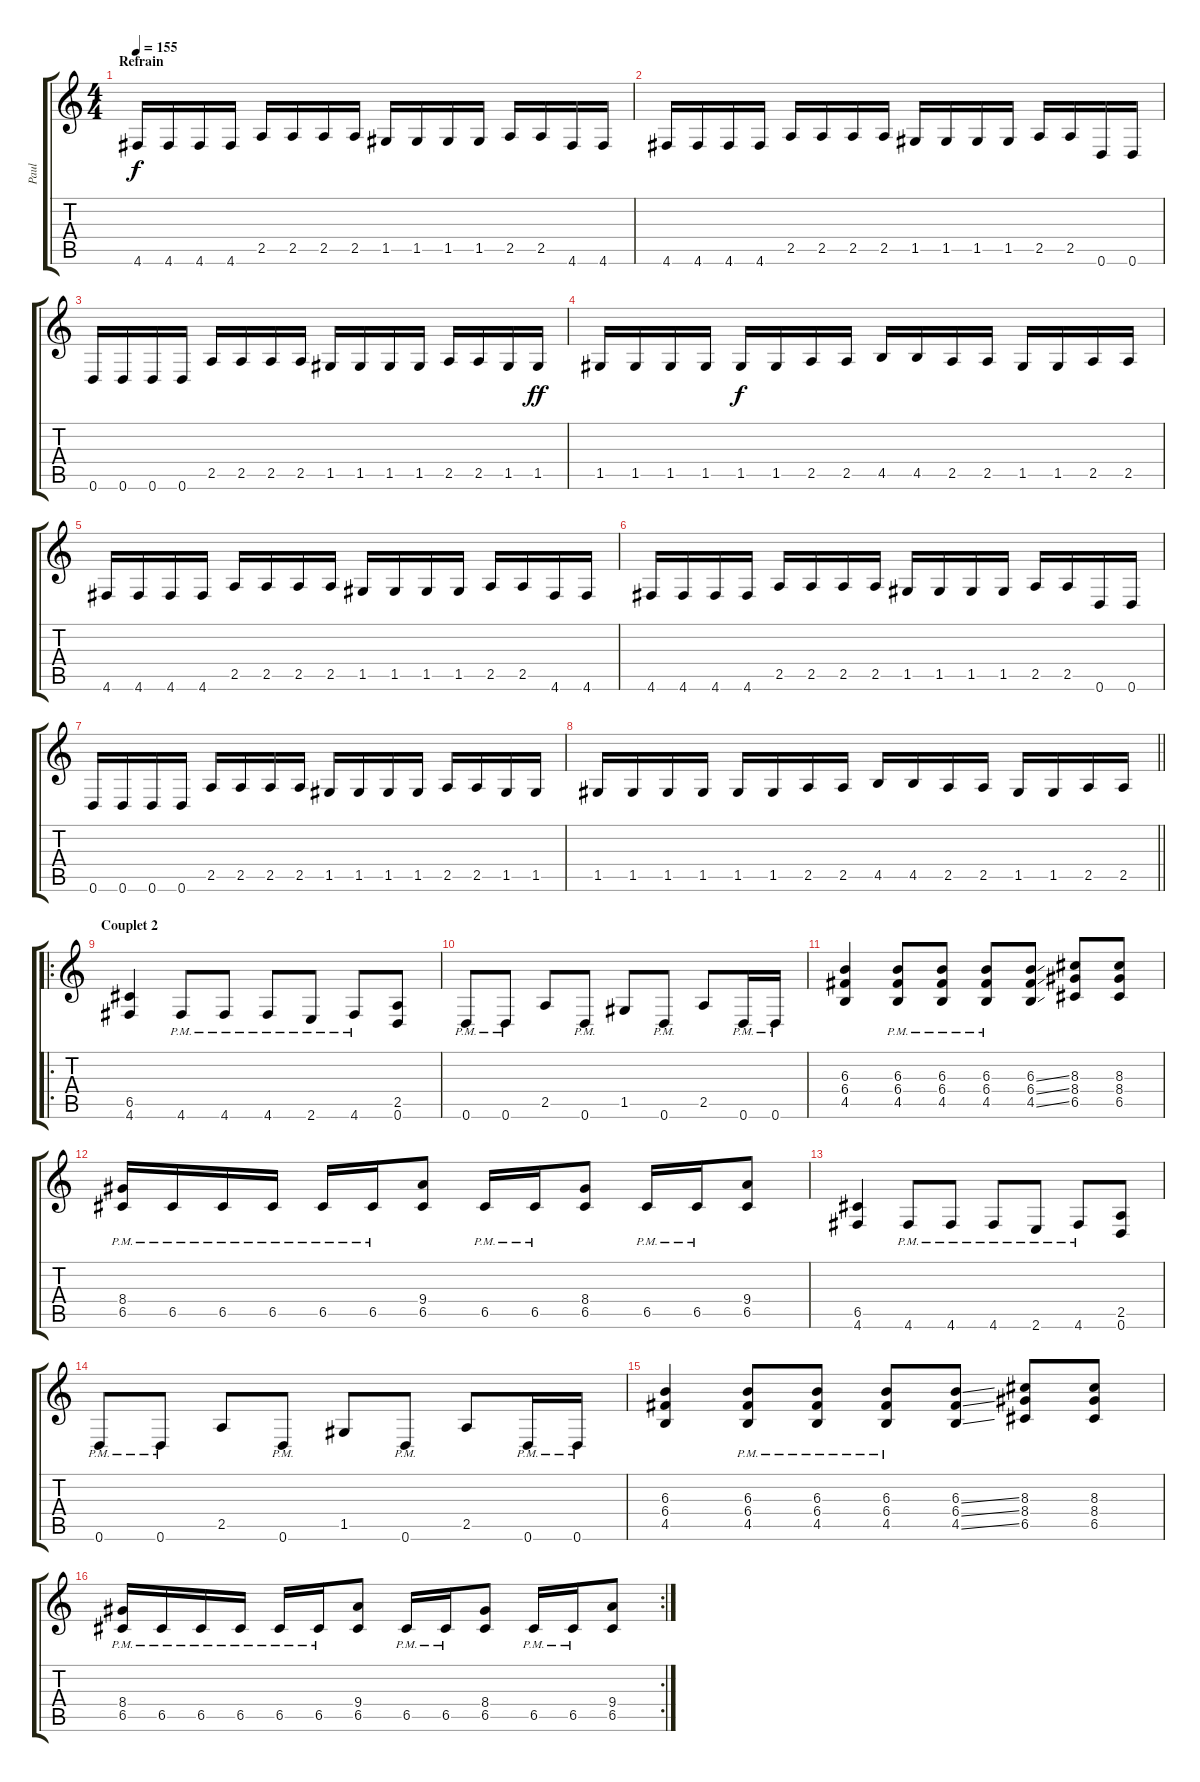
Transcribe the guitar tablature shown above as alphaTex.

\track ("Paul" "Paul") {instrument distortionguitar}
\staff {score tabs}
\tuning (D4 A3 F3 C3 G2 D2) {hide}
\ts (4 4)
\section ("" "Refrain")
\tempo 155
\clef g2
\ks c
4.6.16{dy f} 4.6.16 4.6.16 4.6.16 2.5.16 2.5.16 2.5.16 2.5.16 1.5.16 1.5.16 1.5.16 1.5.16 2.5.16 2.5.16 4.6.16 4.6.16 |
4.6.16 4.6.16 4.6.16 4.6.16 2.5.16 2.5.16 2.5.16 2.5.16 1.5.16 1.5.16 1.5.16 1.5.16 2.5.16 2.5.16 0.6.16 0.6.16 |
0.6.16 0.6.16 0.6.16 0.6.16 2.5.16 2.5.16 2.5.16 2.5.16 1.5.16 1.5.16 1.5.16 1.5.16 2.5.16 2.5.16 1.5.16 1.5.16{dy ff} |
1.5.16 1.5.16 1.5.16 1.5.16 1.5.16{dy f} 1.5.16 2.5.16 2.5.16 4.5.16 4.5.16 2.5.16 2.5.16 1.5.16 1.5.16 2.5.16 2.5.16 |
4.6.16 4.6.16 4.6.16 4.6.16 2.5.16 2.5.16 2.5.16 2.5.16 1.5.16 1.5.16 1.5.16 1.5.16 2.5.16 2.5.16 4.6.16 4.6.16 |
4.6.16 4.6.16 4.6.16 4.6.16 2.5.16 2.5.16 2.5.16 2.5.16 1.5.16 1.5.16 1.5.16 1.5.16 2.5.16 2.5.16 0.6.16 0.6.16 |
0.6.16 0.6.16 0.6.16 0.6.16 2.5.16 2.5.16 2.5.16 2.5.16 1.5.16 1.5.16 1.5.16 1.5.16 2.5.16 2.5.16 1.5.16 1.5.16 |
\barLineRight lightlight
1.5.16 1.5.16 1.5.16 1.5.16 1.5.16 1.5.16 2.5.16 2.5.16 4.5.16 4.5.16 2.5.16 2.5.16 1.5.16 1.5.16 2.5.16 2.5.16 |
\ro
\section ("" "Couplet 2")
(6.5 4.6).4 4.6{pm}.8 4.6{pm}.8 4.6{pm}.8 2.6{pm}.8 4.6{pm}.8 (2.5 0.6).8 |
0.6{pm}.8 0.6{pm}.8 2.5.8 0.6{pm}.8 1.5.8 0.6{pm}.8 2.5.8 0.6{pm}.16 0.6{pm}.16 |
(6.3 6.4 4.5).4 (6.3{pm} 6.4{pm} 4.5{pm}).8 (6.3{pm} 6.4{pm} 4.5{pm}).8 (6.3{pm} 6.4{pm} 4.5{pm}).8 (6.3{ss} 6.4{ss} 4.5{ss}).8 (8.3 8.4 6.5).8 (8.3 8.4 6.5).8 |
(8.4 6.5{pm}).16 6.5{pm}.16 6.5{pm}.16 6.5{pm}.16 6.5{pm}.16 6.5{pm}.16 (9.4 6.5).8 6.5{pm}.16 6.5{pm}.16 (8.4 6.5).8 6.5{pm}.16 6.5{pm}.16 (9.4 6.5).8 |
(6.5 4.6).4 4.6{pm}.8 4.6{pm}.8 4.6{pm}.8 2.6{pm}.8 4.6{pm}.8 (2.5 0.6).8 |
0.6{pm}.8 0.6{pm}.8 2.5.8 0.6{pm}.8 1.5.8 0.6{pm}.8 2.5.8 0.6{pm}.16 0.6{pm}.16 |
(6.3 6.4 4.5).4 (6.3{pm} 6.4{pm} 4.5{pm}).8 (6.3{pm} 6.4{pm} 4.5{pm}).8 (6.3{pm} 6.4{pm} 4.5{pm}).8 (6.3{ss} 6.4{ss} 4.5{ss}).8 (8.3 8.4 6.5).8 (8.3 8.4 6.5).8 |
\rc 2
(8.4 6.5{pm}).16 6.5{pm}.16 6.5{pm}.16 6.5{pm}.16 6.5{pm}.16 6.5{pm}.16 (9.4 6.5).8 6.5{pm}.16 6.5{pm}.16 (8.4 6.5).8 6.5{pm}.16 6.5{pm}.16 (9.4 6.5).8
